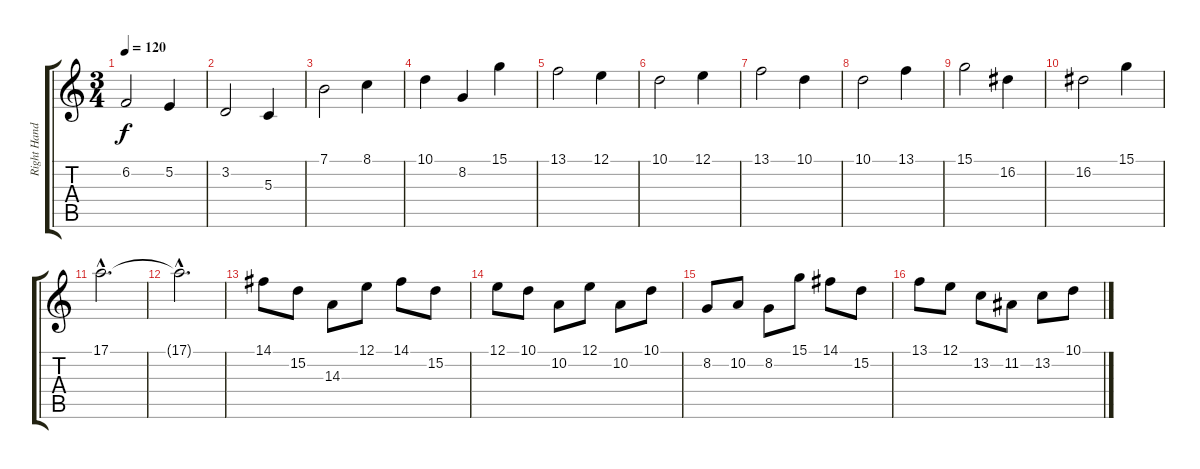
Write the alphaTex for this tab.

\track ("Right Hand" "Right Hand") {instrument acousticgrandpiano}
\staff {score tabs}
\tuning (E4 B3 G3 D3 A2 E2) {hide}
\ts (3 4)
\tempo 120
\clef g2
\ks c
6.2.2{dy f} 5.2.4 |
3.2.2 5.3.4 |
7.1.2 8.1.4 |
10.1.4 8.2.4 15.1.4 |
13.1.2 12.1.4 |
10.1.2 12.1.4 |
13.1.2 10.1.4 |
10.1.2 13.1.4 |
15.1.2 16.2.4 |
16.2.2 15.1.4 |
17.1{hac}.2{d} |
17.1{hac t}.2{d} |
14.1.8 15.2.8 14.3.8 12.1.8 14.1.8 15.2.8 |
12.1.8 10.1.8 10.2.8 12.1.8 10.2.8 10.1.8 |
8.2.8 10.2.8 8.2.8 15.1.8 14.1.8 15.2.8 |
13.1.8 12.1.8 13.2.8 11.2.8 13.2.8 10.1.8
